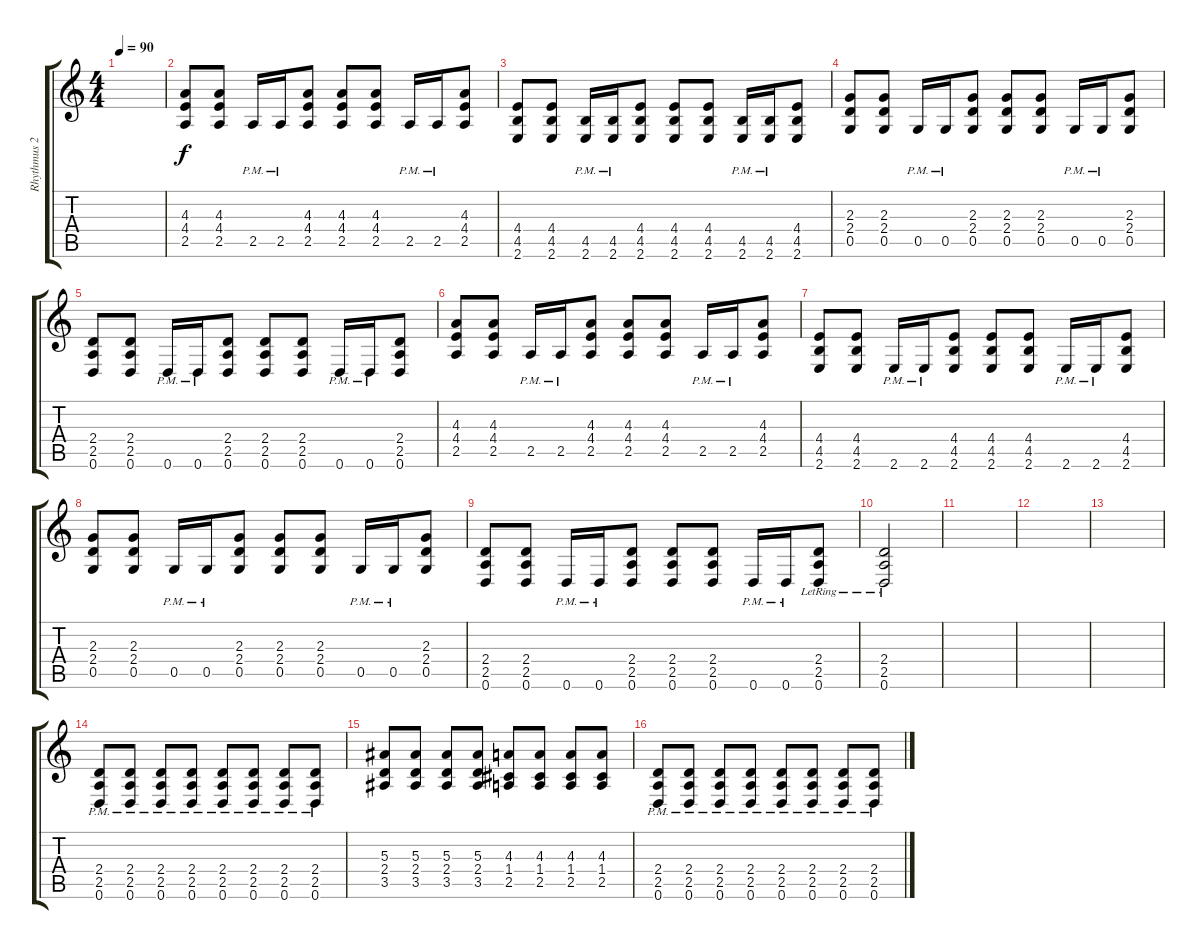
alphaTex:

\track ("Rhythmus 2" "Rhythmus 2") {instrument distortionguitar}
\staff {score tabs}
\tuning (D4 A3 F3 C3 G2 D2) {hide}
\ts (4 4)
\tempo 90
\clef g2
\ks c
|
(4.3 4.4 2.5).8{volume 13} (4.3 4.4 2.5).8 2.5{pm}.16 2.5{pm}.16 (4.3 4.4 2.5).8 (4.3 4.4 2.5).8 (4.3 4.4 2.5).8 2.5{pm}.16 2.5{pm}.16 (4.3 4.4 2.5).8 |
(4.4 4.5 2.6).8 (4.4 4.5 2.6).8 (4.5 2.6{pm}).16 (4.5 2.6{pm}).16 (4.4 4.5 2.6).8 (4.4 4.5 2.6).8 (4.4 4.5 2.6).8 (4.5 2.6{pm}).16 (4.5 2.6{pm}).16 (4.4 4.5 2.6).8 |
(2.3 2.4 0.5).8 (2.3 2.4 0.5).8 0.5{pm}.16 0.5{pm}.16 (2.3 2.4 0.5).8 (2.3 2.4 0.5).8 (2.3 2.4 0.5).8 0.5{pm}.16 0.5{pm}.16 (2.3 2.4 0.5).8 |
(2.4 2.5 0.6).8 (2.4 2.5 0.6).8 0.6{pm}.16 0.6{pm}.16 (2.4 2.5 0.6).8 (2.4 2.5 0.6).8 (2.4 2.5 0.6).8 0.6{pm}.16 0.6{pm}.16 (2.4 2.5 0.6).8 |
(4.3 4.4 2.5).8 (4.3 4.4 2.5).8 2.5{pm}.16 2.5{pm}.16 (4.3 4.4 2.5).8 (4.3 4.4 2.5).8 (4.3 4.4 2.5).8 2.5{pm}.16 2.5{pm}.16 (4.3 4.4 2.5).8 |
(4.4 4.5 2.6).8 (4.4 4.5 2.6).8 2.6{pm}.16 2.6{pm}.16 (4.4 4.5 2.6).8 (4.4 4.5 2.6).8 (4.4 4.5 2.6).8 2.6{pm}.16 2.6{pm}.16 (4.4 4.5 2.6).8 |
(2.3 2.4 0.5).8 (2.3 2.4 0.5).8 0.5{pm}.16 0.5{pm}.16 (2.3 2.4 0.5).8 (2.3 2.4 0.5).8 (2.3 2.4 0.5).8 0.5{pm}.16 0.5{pm}.16 (2.3 2.4 0.5).8 |
(2.4 2.5 0.6).8 (2.4 2.5 0.6).8 0.6{pm}.16 0.6{pm}.16 (2.4 2.5 0.6).8 (2.4 2.5 0.6).8 (2.4 2.5 0.6).8 0.6{pm}.16 0.6{pm}.16 (2.4{lr} 2.5{lr} 0.6{lr}).8 |
(2.4{lr} 2.5{lr} 0.6{lr}).2{volume 0} |
|
|
|
(2.4{pm} 2.5 0.6).8{volume 13} (2.4{pm} 2.5 0.6).8 (2.4{pm} 2.5 0.6).8 (2.4{pm} 2.5 0.6).8 (2.4{pm} 2.5 0.6).8 (2.4{pm} 2.5 0.6).8 (2.4{pm} 2.5 0.6).8 (2.4{pm} 2.5 0.6).8 |
(5.3 2.4 3.5).8 (5.3 2.4 3.5).8 (5.3 2.4 3.5).8 (5.3 2.4 3.5).8 (4.3 1.4 2.5).8 (4.3 1.4 2.5).8 (4.3 1.4 2.5).8 (4.3 1.4 2.5).8 |
(2.4{pm} 2.5 0.6).8 (2.4{pm} 2.5 0.6).8 (2.4{pm} 2.5 0.6).8 (2.4{pm} 2.5 0.6).8 (2.4{pm} 2.5 0.6).8 (2.4{pm} 2.5 0.6).8 (2.4{pm} 2.5 0.6).8 (2.4{pm} 2.5 0.6).8
